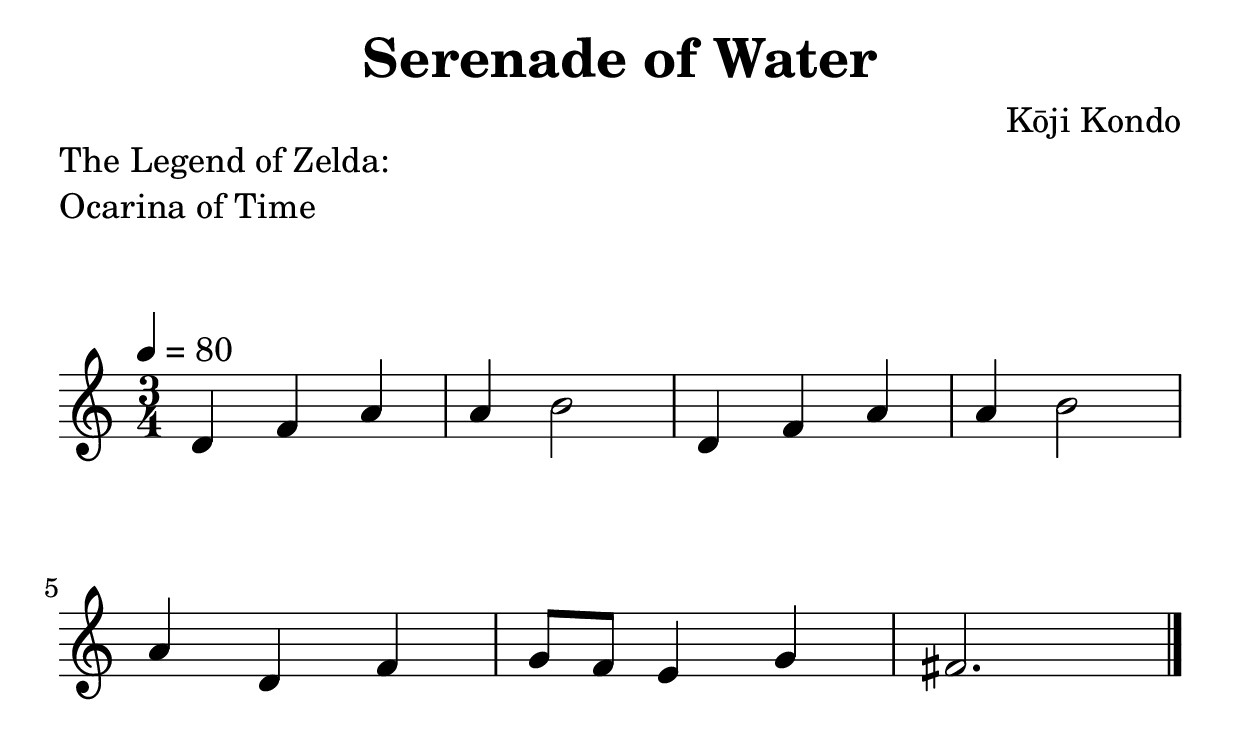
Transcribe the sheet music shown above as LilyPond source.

\version "2.20.0"

\header {
  title = "Serenade of Water"
  piece = \markup \left-column { "The Legend of Zelda:" "Ocarina of Time" }
}

\include "header.ily"

song = \relative c'' {
  \tempo 4 = 80
  \time 3/4

  d4 f a | % 1
  a b2 | % 2
  d,4 f a | % 3
  a b2 | % 4
  \break
  a4 d, f | % 5
  g8 f e4 g | % 6
  fis2. \bar "|." % 7
}

\include "articulate.ly"

staff = \new Staff \with { midiInstrument = "ocarina" } {
  \clef "treble^8"
  \song
}

\score {
  \staff

  \layout {
    \context {
      \Score
      \omit ClefModifier
    }
  }
}

\score {
  \unfoldRepeats \articulate \staff

  \midi {}
}

